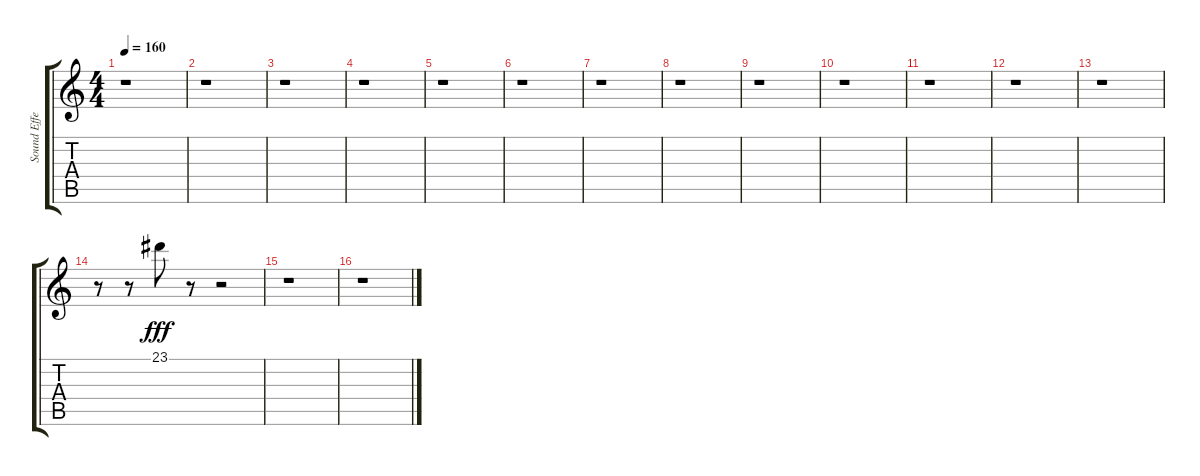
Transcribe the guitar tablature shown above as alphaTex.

\track ("Sound Effect" "Sound Effe") {instrument birdtweet}
\staff {score tabs}
\tuning (E4 B3 G3 D3 A2 E2) {hide}
\ts (4 4)
\tempo 160
\clef g2
\ks c
r.1{dy fff} |
r.1 |
r.1 |
r.1 |
r.1 |
r.1 |
r.1 |
r.1 |
r.1 |
r.1 |
r.1 |
r.1 |
r.1 |
r.8 r.8 23.1.8 r.8 r.2 |
r.1 |
r.1
